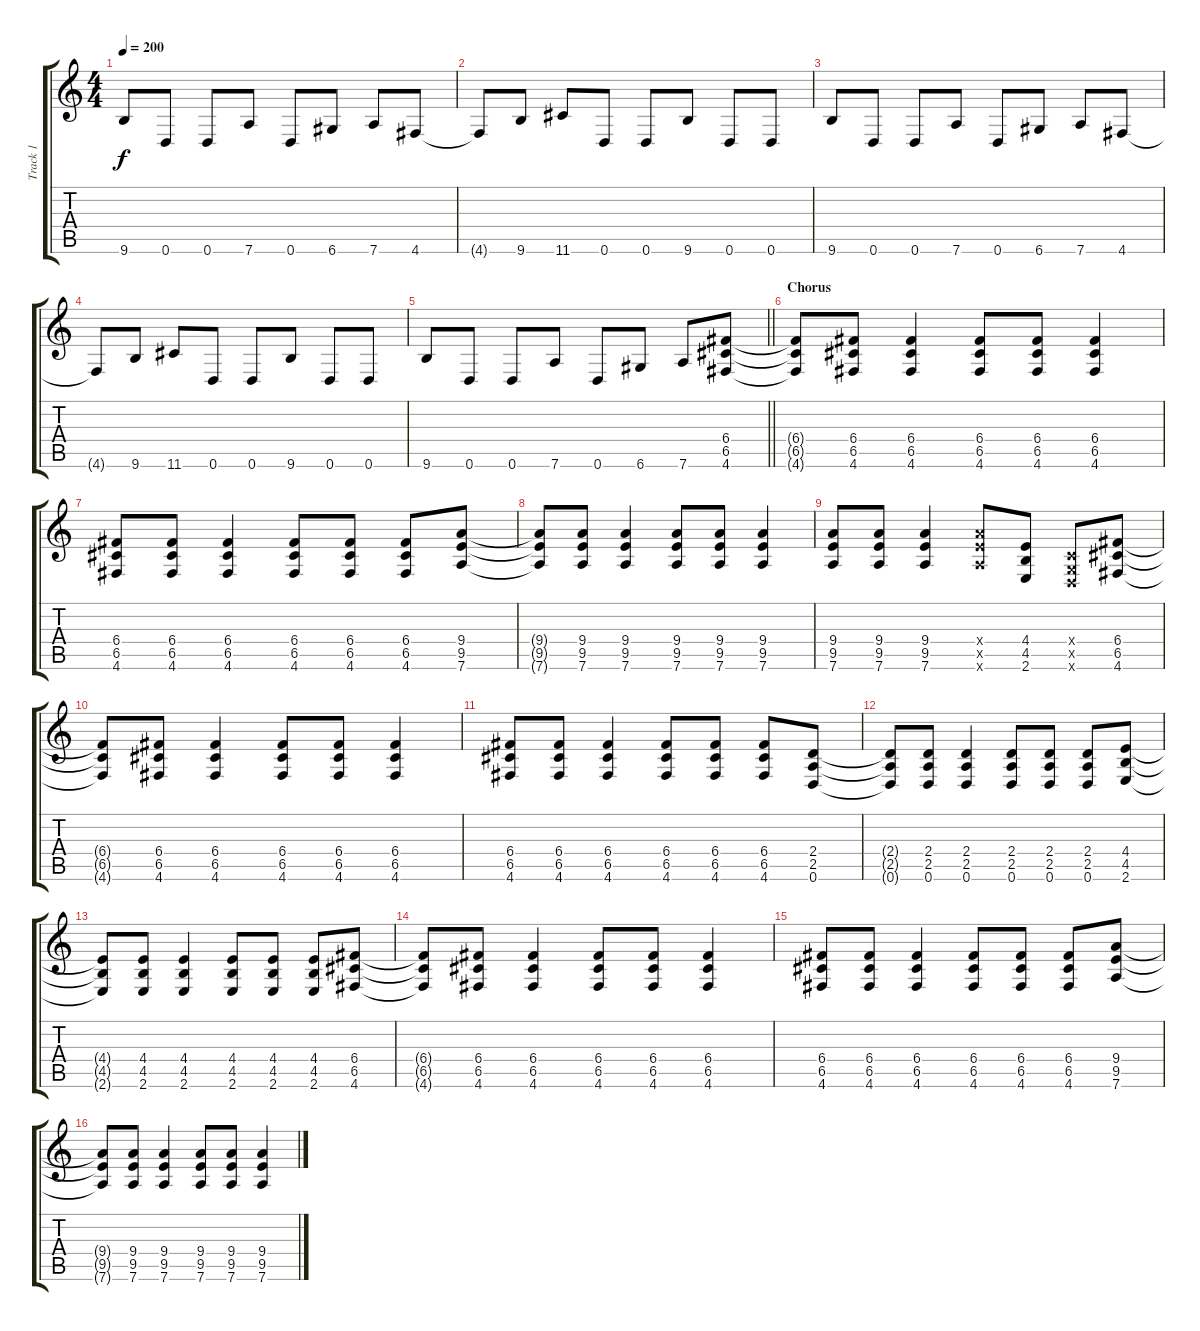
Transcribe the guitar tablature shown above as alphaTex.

\track ("Track 1" "Track 1") {instrument distortionguitar}
\staff {score tabs}
\tuning (D4 A3 F3 C3 G2 D2) {hide}
\ts (4 4)
\tempo 200
\clef g2
\ks c
9.6.8{dy f} 0.6.8 0.6.8 7.6.8 0.6.8 6.6.8 7.6.8 4.6.8 |
4.6{t}.8 9.6.8 11.6.8 0.6.8 0.6.8 9.6.8 0.6.8 0.6.8 |
9.6.8 0.6.8 0.6.8 7.6.8 0.6.8 6.6.8 7.6.8 4.6.8 |
4.6{t}.8 9.6.8 11.6.8 0.6.8 0.6.8 9.6.8 0.6.8 0.6.8 |
\barLineRight lightlight
9.6.8 0.6.8 0.6.8 7.6.8 0.6.8 6.6.8 7.6.8 (6.4 6.5 4.6).8 |
\section ("" "Chorus")
(6.4{t} 6.5{t} 4.6{t}).8 (6.4 6.5 4.6).8 (6.4 6.5 4.6).4 (6.4 6.5 4.6).8 (6.4 6.5 4.6).8 (6.4 6.5 4.6).4 |
(6.4 6.5 4.6).8 (6.4 6.5 4.6).8 (6.4 6.5 4.6).4 (6.4 6.5 4.6).8 (6.4 6.5 4.6).8 (6.4 6.5 4.6).8 (9.4 9.5 7.6).8 |
(9.4{t} 9.5{t} 7.6{t}).8 (9.4 9.5 7.6).8 (9.4 9.5 7.6).4 (9.4 9.5 7.6).8 (9.4 9.5 7.6).8 (9.4 9.5 7.6).4 |
(9.4 9.5 7.6).8 (9.4 9.5 7.6).8 (9.4 9.5 7.6).4 (9.4{x} 9.5{x} 7.6{x}).8 (4.4 4.5 2.6).8 (0.4{x} 0.5{x} 0.6{x}).8 (6.4 6.5 4.6).8 |
(6.4{t} 6.5{t} 4.6{t}).8 (6.4 6.5 4.6).8 (6.4 6.5 4.6).4 (6.4 6.5 4.6).8 (6.4 6.5 4.6).8 (6.4 6.5 4.6).4 |
(6.4 6.5 4.6).8 (6.4 6.5 4.6).8 (6.4 6.5 4.6).4 (6.4 6.5 4.6).8 (6.4 6.5 4.6).8 (6.4 6.5 4.6).8 (2.4 2.5 0.6).8 |
(2.4{t} 2.5{t} 0.6{t}).8 (2.4 2.5 0.6).8 (2.4 2.5 0.6).4 (2.4 2.5 0.6).8 (2.4 2.5 0.6).8 (2.4 2.5 0.6).8 (4.4 4.5 2.6).8 |
(4.4{t} 4.5{t} 2.6{t}).8 (4.4 4.5 2.6).8 (4.4 4.5 2.6).4 (4.4 4.5 2.6).8 (4.4 4.5 2.6).8 (4.4 4.5 2.6).8 (6.4 6.5 4.6).8 |
(6.4{t} 6.5{t} 4.6{t}).8 (6.4 6.5 4.6).8 (6.4 6.5 4.6).4 (6.4 6.5 4.6).8 (6.4 6.5 4.6).8 (6.4 6.5 4.6).4 |
(6.4 6.5 4.6).8 (6.4 6.5 4.6).8 (6.4 6.5 4.6).4 (6.4 6.5 4.6).8 (6.4 6.5 4.6).8 (6.4 6.5 4.6).8 (9.4 9.5 7.6).8 |
(9.4{t} 9.5{t} 7.6{t}).8 (9.4 9.5 7.6).8 (9.4 9.5 7.6).4 (9.4 9.5 7.6).8 (9.4 9.5 7.6).8 (9.4 9.5 7.6).4
